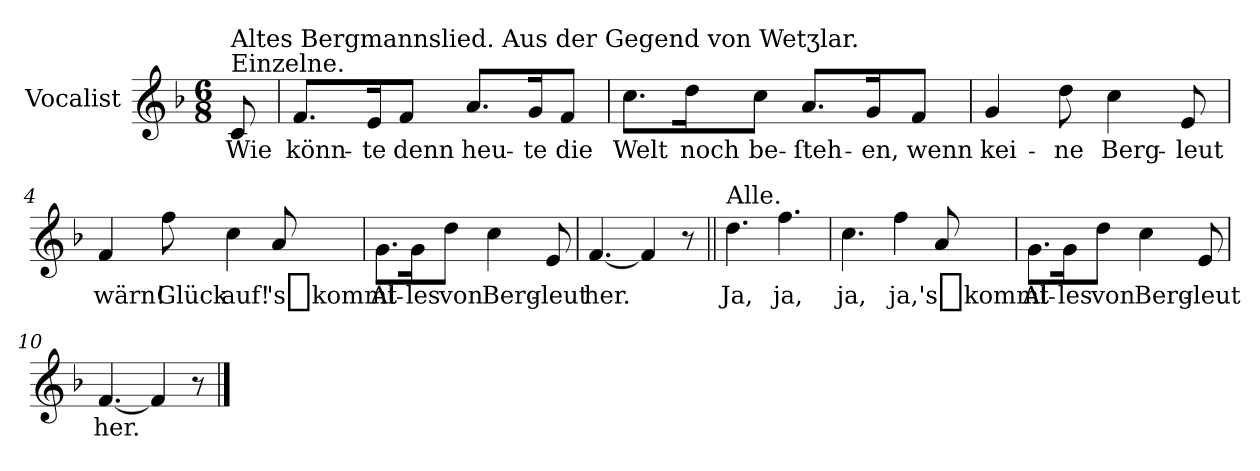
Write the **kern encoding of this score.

**kern	**text
*part1	*part1
*staff1	*staff1
*I"Vocalist	*
*k[b-]	*
*F:	*
*M6/8	*
=	=
!LO:TX:a:t=Einzelne.	!
!LO:TX:a:t=Altes Bergmannslied. Aus der Gegend von Wetʒlar.	!
8c	Wie
=1	=1
8.fL	könn-
16eK	-te
8fJ	denn
8.aL	heu-
16gK	-te
8fJ	die
=2	=2
8.ccL	Welt
16ddK	noch
8ccJ	be-
8.aL	-ſteh-
16gK	-en,
8fJ	wenn
=3	=3
4g	kei-
8dd	-ne
4cc	Berg-
8e	-leut
=4	=4
4f	wärn!
8ff	Glück
4cc	auf!
8a	's_kommt
=5	=5
8.gL	Al-
16gK	-les
8ddJ	von
4cc	Berg-
8e	-leut
=6	=6
[4.f	her.
4f]	.
8r	.
=7||	=7||
!LO:TX:a:t=Alle.	!
4.dd	Ja,
4.ff	ja,
=8	=8
4.cc	ja,
4ff	ja,
8a	's_kommt
=9	=9
8.gL	Al-
16gK	-les
8ddJ	von
4cc	Berg-
8e	-leut
=10	=10
[4.f	her.
4f]	.
8r	.
==	==
*-	*-
